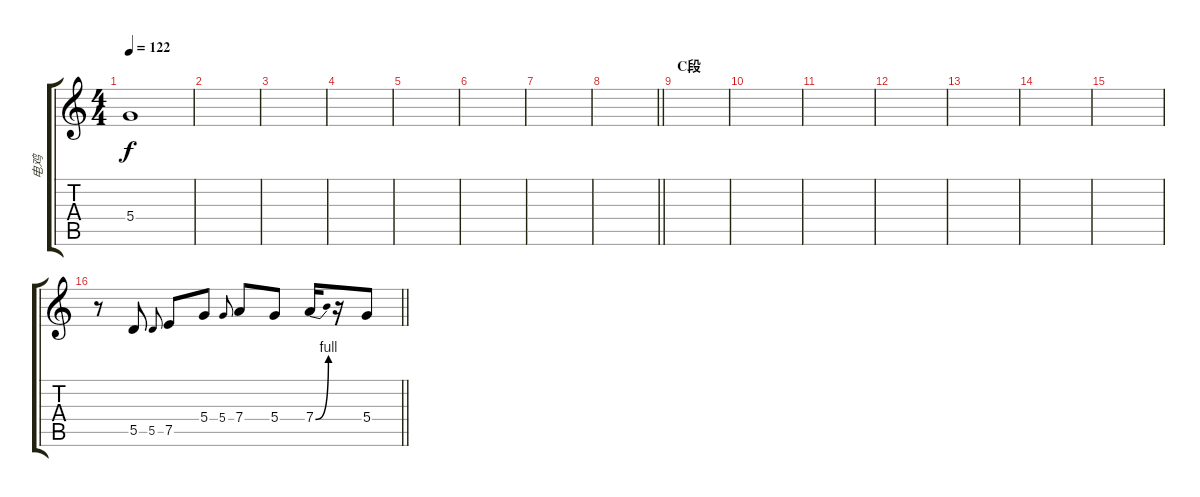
\track ("电鸡" "电鸡") {instrument electricguitarclean}
\staff {score tabs}
\tuning (E4 B3 G3 D3 A2 E2) {hide}
\ts (4 4)
\tempo 122
\clef g2
\ks c
5.4{t}.1{dy f} |
|
|
|
|
|
|
\barLineRight lightlight
|
\section ("" "C段")
|
|
|
|
|
|
|
\barLineRight lightlight
r.8 5.5.8 5.5.8{gr onbeat} 7.5.8 5.4.8 5.4.8{gr onbeat} 7.4.8 5.4.8 7.4{be (bend 0 0 60 4)}.16 r.16 5.4.8
